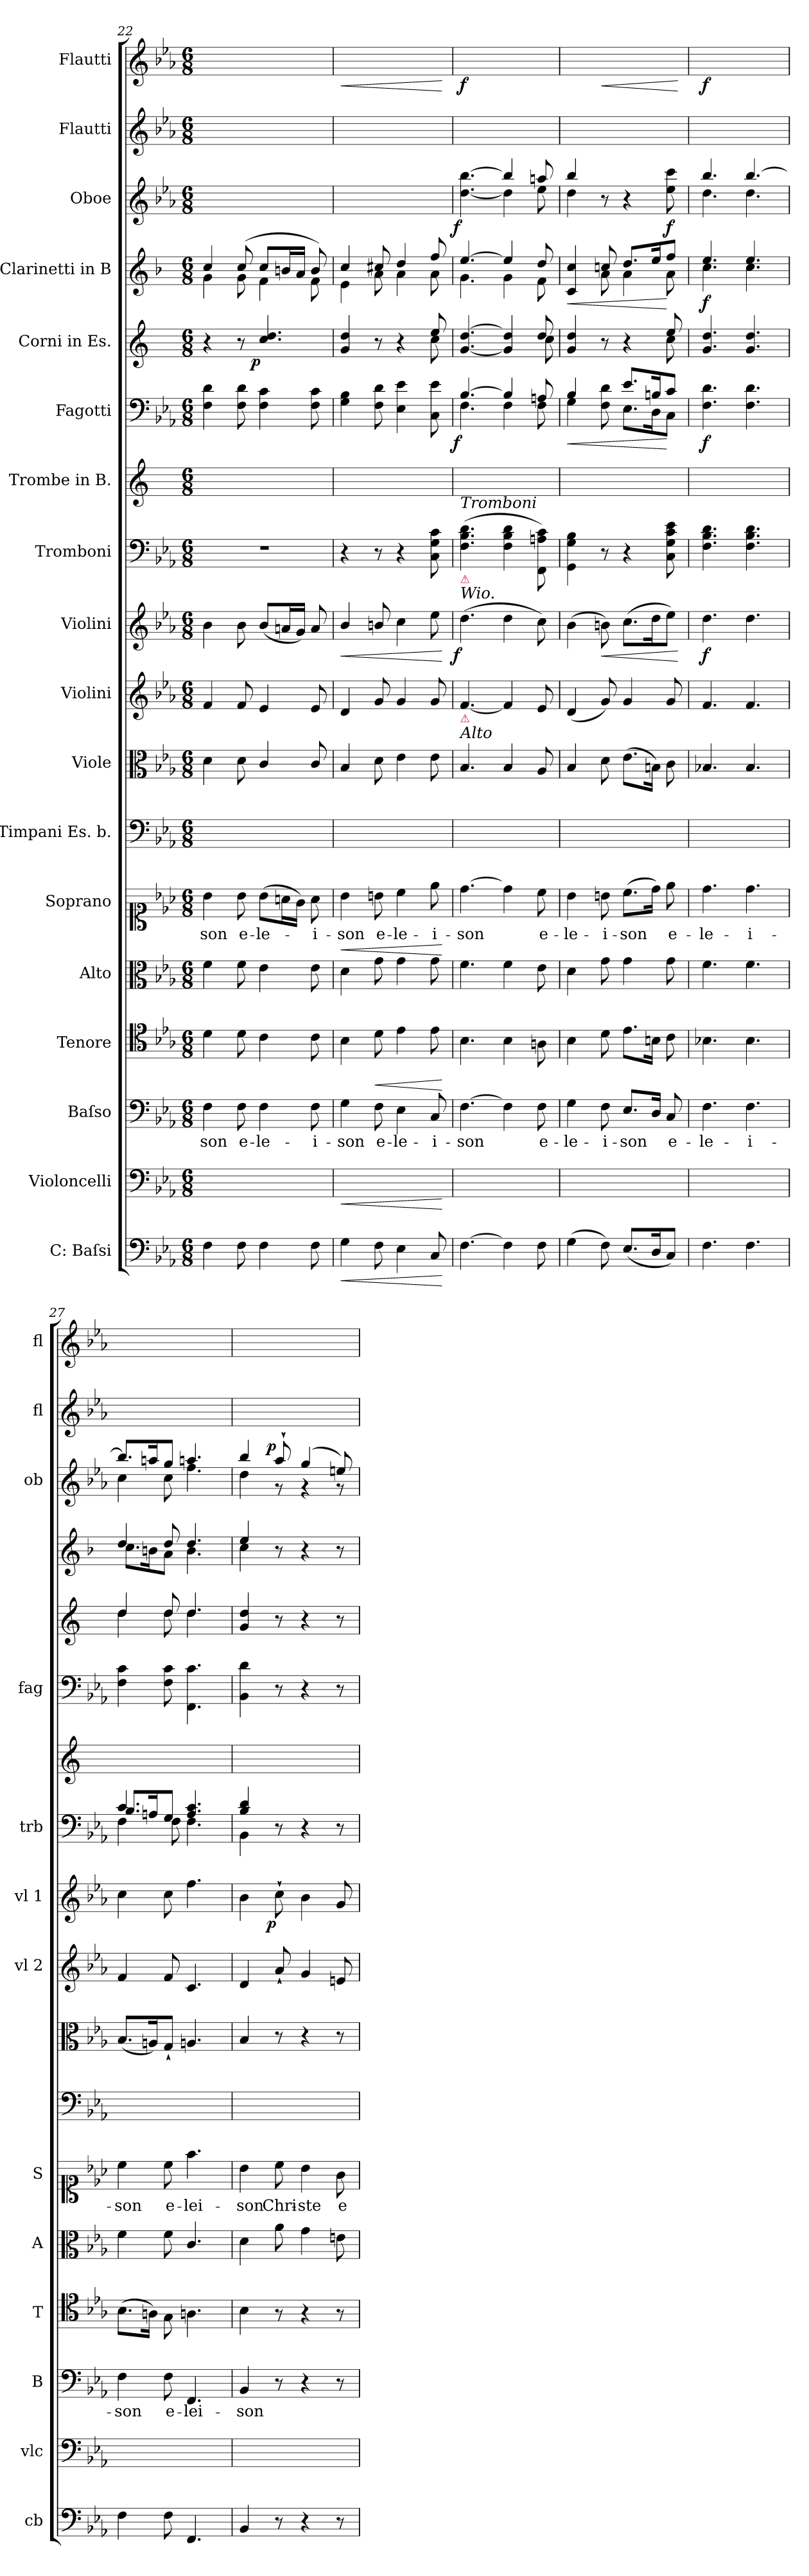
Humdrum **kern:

**kern	**dynam	**kern	**dynam	**kern	**text	**dynam	**kern	**kern	**dynam	**kern	**text	**kern	**kern	**kern	**kern	**dynam	**kern	**kern	**kern	**dynam	**kern	**dynam	**kern	**dynam	**kern	**dynam	**kern	**kern	**dynam
*part18	*part18	*part17	*part17	*part16	*part16	*part16	*part15	*part14	*part14	*part13	*part13	*part12	*part11	*part10	*part9	*part9	*part8	*part7	*part6	*part6	*part5	*part5	*part4	*part4	*part3	*part3	*part2	*part1	*part1
*staff18	*staff18	*staff17	*staff17	*staff16	*staff16	*staff16	*staff15	*staff14	*staff14	*staff13	*staff13	*staff12	*staff11	*staff10	*staff9	*staff9	*staff8	*staff7	*staff6	*staff6	*staff5	*staff5	*staff4	*staff4	*staff3	*staff3	*staff2	*staff1	*staff1
*I"C: Baſsi	*	*I"Violoncelli	*	*I"Baſso	*	*	*I"Tenore	*I"Alto	*	*I"Soprano	*	*I"Timpani Es. b.	*I"Viole	*I"Violini	*I"Violini	*	*I"Tromboni	*I"Trombe in B.	*I"Fagotti	*	*I"Corni in Es.	*	*I"Clarinetti in B	*	*I"Oboe	*	*I"Flautti	*I"Flautti	*
*I'cb	*	*I'vlc	*	*I'B	*	*	*I'T	*I'A	*	*I'S	*	*	*	*I'vl 2	*I'vl 1	*	*I'trb	*	*I'fag	*	*	*	*	*	*I'ob	*	*I'fl	*I'fl	*
*clefF4	*	*clefF4	*	*clefF4	*	*	*clefC4	*clefC3	*	*clefC1	*	*clefF4	*clefC3	*clefG2	*clefG2	*	*clefF4	*clefG2	*clefF4	*	*clefG2	*	*clefG2	*	*clefG2	*	*clefG2	*clefG2	*
*	*	*	*	*	*	*	*	*	*	*	*	*	*	*	*	*	*	*	*	*	*ITrd5c9	*	*ITrd1c2	*	*	*	*	*	*
*k[b-e-a-]	*	*k[b-e-a-]	*	*k[b-e-a-]	*	*	*k[b-e-a-]	*k[b-e-a-]	*	*k[b-e-a-]	*	*k[b-e-a-]	*k[b-e-a-]	*k[b-e-a-]	*k[b-e-a-]	*	*k[b-e-a-]	*k[]	*k[b-e-a-]	*	*k[b-e-a-]	*	*k[b-e-a-]	*	*k[b-e-a-]	*	*k[b-e-a-]	*k[b-e-a-]	*
*M6/8	*	*M6/8	*	*M6/8	*	*	*M6/8	*M6/8	*	*M6/8	*	*M6/8	*M6/8	*M6/8	*M6/8	*	*M6/8	*M6/8	*M6/8	*	*M6/8	*	*M6/8	*	*M6/8	*	*M6/8	*M6/8	*
=22	=22	=22	=22	=22	=22	=22	=22	=22	=22	=22	=22	=22	=22	=22	=22	=22	=22	=22	=22	=22	=22	=22	=22	=22	=22	=22	=22	=22	=22
*	*	*	*	*	*	*	*	*	*	*	*	*	*	*	*	*	*	*	*	*	*	*	*^	*	*	*	*	*	*
4F\	.	4F\yy	.	4F\	-son	.	4d\	4f\	.	4b-\	-son	2.ryy	4d\	4f/	4b-\	.	2.r	2.ryy	4F\ 4d\	.	4r	.	4b-/	4f\	.	2.ryy	.	2.ryy	4bb-\yy	.
8F\	.	8F\yy	.	8F\	e-	.	8d\	8f\	.	8b-\	e-	.	8d\	8f/	8b-\	.	.	.	8F\ 8d\	.	8r	.	(>8b-/	8f\	.	.	.	.	8bb-\yy	.
!	!	!	!	!	!	!	!	!	!	!	!	!	!	!	!	!	!	!	!	!	!	!LO:DY:b:rj	!	!	!	!	!	!	!	!
4F\	.	4F\yy	.	4F\	-le-	.	4c\	4e-\	.	(>8b-\L	-le-	.	4c/	4e-/	(<8b-/L	.	.	.	4F\ 4c\	.	4.e-/ 4.f/	p	8b-/L	4e-\	.	.	.	.	(<8bb-/Lyy	.
.	.	.	.	.	.	.	.	.	.	16an\L	.	.	.	.	16an/L	.	.	.	.	.	.	.	16an/L	.	.	.	.	.	16aan/Lyy	.
.	.	.	.	.	.	.	.	.	.	16g\JJ)	.	.	.	.	16g/JJ)	.	.	.	.	.	.	.	16g/JJ	.	.	.	.	.	16gg/JJyy)	.
8F\	.	8F\yy	.	8F\	-i-	.	8c\	8e-\	.	8a\	-i-	.	8c/	8e-/	8a/	.	.	.	8F\ 8c\	.	.	.	8a/)	8e-\	.	.	.	.	8aa/yy	.
=23	=23	=23	=23	=23	=23	=23	=23	=23	=23	=23	=23	=23	=23	=23	=23	=23	=23	=23	=23	=23	=23	=23	=23	=23	=23	=23	=23	=23	=23	=23
!	!LO:HP:b	!	!LO:HP:b	!	!	!	!	!	!LO:HP:a	!	!	!	!	!	!	!LO:HP:b	!	!	!	!	!	!	!	!	!	!	!	!	!	!LO:HP:b
*	*	*	*	*	*	*	*	*	*	*	*	*	*	*	*	*	*	*	*	*	*^	*	*	*	*	*	*	*	*	*
4G\	<	4G\yy	<	4G\	-son	.	4B-\	4d\	<	4b-\	-son	2.ryy	4B-/	4d/	4b-/	<	4r	2.ryy	4G\ 4B-\	.	4B-/ 4f/	4rDyy	.	4b-/	4d\	.	2.ryy	.	2.ryy	4bb-/yy	<
!	!	!	!	!	!	!LO:HP:a	!	!	!	!	!	!	!	!	!	!	!	!	!	!	!	!	!	!	!	!	!	!	!	!	!
8F\	.	8F\yy	.	8F\	e-	<	8d\	8g\	.	8bn\	e-	.	8d\	8g/	8bn/	.	8r	.	8F\ 8d\	.	8r	8rDyy	.	8bn/	8g\	.	.	.	.	8bbn/yy	.
4E-\	.	4E-\yy	.	4E-\	-le-	.	4e-\	4g\	.	4cc\	-le-	.	4e-\	4g/	4cc\	.	4r	.	4E-\ 4e-\	.	4r	4rDyy	.	4cc/	4g\	.	.	.	.	4ccc\yy	.
8C/	.	8C/yy	.	8C/	-i-	.	8e-\	8g\	.	8ee-\	-i-	.	8e-\	8g/	8ee-\	.	8C\ 8G\ 8c\	.	8C\ 8e-\	.	8g/	8e-\	.	8ee-/	8g\	.	.	.	.	8eee-\yy	.
*	*	*	*	*	*	*	*	*	*	*	*	*	*	*	*	*	*	*	*	*	*v	*v	*	*	*	*	*	*	*	*	*
*	*	*	*	*	*	*	*	*	*	*	*	*	*	*	*	*	*	*	*	*	*	*	*v	*v	*	*	*	*	*	*
.	[	.	[	.	.	[	.	.	[	.	.	.	.	.	.	[	.	.	.	.	.	.	.	.	.	.	.	.	[
=24	=24	=24	=24	=24	=24	=24	=24	=24	=24	=24	=24	=24	=24	=24	=24	=24	=24	=24	=24	=24	=24	=24	=24	=24	=24	=24	=24	=24	=24
*	*	*	*	*	*	*	*	*	*	*	*	*	*	*	*	*	*	*	*^	*	*^	*	*^	*	*^	*	*	*	*
!	!	!	!	!	!	!	!	!	!	!	!	!	!	!	!	!	!LO:TX:a:i:t=Tromboni	!	!	!	!	!	!	!	!	!	!	!	!	!	!	!	!
!	!	!	!	!	!	!	!	!	!	!	!	!	!	!	!LO:TX:a:i:t=Wio.	!	!	!	!	!	!	!	!	!	!	!	!	!	!	!	!	!	!
!	!	!	!	!	!	!	!	!	!	!	!	!	!	!	!LO:TX:a:color=crimson:t=⚠	!	!	!	!	!	!	!	!	!	!	!	!	!	!	!	!	!	!
!	!	!	!	!	!	!	!	!	!	!	!	!	!LO:TX:a:i:t=Alto	!	!	!	!	!	!	!	!	!	!	!	!	!	!	!	!	!	!	!	!
!	!	!	!	!	!	!	!	!	!	!	!	!	!LO:TX:a:color=crimson:t=⚠	!	!	!	!	!	!	!	!	!	!	!	!	!	!	!	!	!	!	!	!
!	!	!	!	!	!	!	!	!	!	!	!	!	!	!	!	!LO:DY:b:rj	!	!	!	!	!LO:DY:b:rj	!	!	!	!	!	!	!	!	!LO:DY:b:rj	!	!	!
[4.F\	.	[4.F\yy	.	[4.F\	-son	.	4.B-\	4.f\	.	[4.dd\	-son	2.ryy	4.B-/	[4.f/	(>4.dd\	f	(>4.F\ 4.B-\ 4.d\	2.ryy	[4.B-/	4.F\	f	[4.B-/ [4.f/	4.ryy	.	[4.dd/	4.f\	.	[4.dd\ [4.bb-\	4.rFyy	f.	2.ryy	(>4.ddd\yy	f
4F\]	.	4F\yy]	.	4F\]	.	.	4B-\	4f\	.	4dd\]	.	.	4B-/	4f/]	4dd\	.	4F\ 4B-\ 4d\	.	4B-/]	4F\	.	4B-]/ 4f]/	4rBByy	.	4dd/]	4f\	.	4bb-/]	4dd\]	.	.	4ddd\yy	.
8F\	.	8F\yy	.	8F\	e-	.	8An\	8e-\	.	8cc\	e-	.	8A-/	8e-/	8cc\)	.	8FF\ 8An\ 8c\)	.	8An/	8F\	.	8f/	8e-\	.	8cc/	8e-\	.	8aan/	8ee-\	.	.	8ccc\yy)	.
=25	=25	=25	=25	=25	=25	=25	=25	=25	=25	=25	=25	=25	=25	=25	=25	=25	=25	=25	=25	=25	=25	=25	=25	=25	=25	=25	=25	=25	=25	=25	=25	=25	=25
!	!	!	!	!	!	!	!	!	!	!	!	!	!	!	!	!	!	!	!	!	!LO:HP:b	!	!	!	!	!	!LO:HP:b	!	!	!	!	!	!
(>4G\	.	(>4G\yy	.	4G\	-le-	.	4B-\	4d\	.	4b-\	-le-	2.ryy	4B-/	(<4d/	(>4b-\	.	4GG\ 4G\ 4B-\	2.ryy	4B-/	4G\	<	4B-/ 4f/	4.ryy	.	4B-/ 4b-/	4ryy	<	4bb-/	4dd\	.	2.ryy	(>4bb-\yy	.
!	!	!	!	!	!	!	!	!	!	!	!	!	!	!	!	!LO:HP:b	!	!	!	!	!	!	!	!	!	!	!	!	!	!	!	!	!LO:HP:b
8F\)	.	8F\yy)	.	8F\	-i-	.	8d\	8g\	.	8bn\	-i-	.	8d\	8g/)	8bn\)	<	8r	.	8F\ 8d\	8rCCyy	.	8r	.	.	8b-X/	8g\	.	8r	8rAyy	.	.	8bbn\yy)	<
(<8.E-/L	.	(<8.E-/Lyy	.	8.E-/L	-son	.	8.e-\L	4g\	.	(>8.cc\L	-son	.	(>8.e-\L	4g/	(>8.cc\L	.	4r	.	8.e-/L	8.E-\L	.	4r	4rBByy	.	8.cc/L	4g\	.	4r	4rAyy	.	.	(>8.ccc\Lyy	.
16D/K	.	16D/Kyy	.	16D/Jk	.	.	16Bn\Jk	.	.	16dd\Jk)	.	.	16Bn\Jk)	.	16dd\K	.	.	.	16Bn/K	16D\K	.	.	.	.	16dd/K	.	.	.	.	.	.	16ddd\Kyy	.
8C/J)	.	8C/Jyy)	.	8C/	e-	.	8c\	8g\	.	8ee-\	e-	.	8c\	8g/	8ee-\J)	.	8C\ 8G\ 8c\ 8e-\	.	8c/J	8C\J	[	8g/	8e-\	.	8ee-/J	8g\	[	8ee-\ 8ccc\	8rFyy	f	.	8eee-\Jyy)	.
*	*	*	*	*	*	*	*	*	*	*	*	*	*	*	*	*	*	*	*v	*v	*	*	*	*	*v	*v	*	*v	*v	*	*	*	*
*	*	*	*	*	*	*	*	*	*	*	*	*	*	*	*	*	*	*	*	*	*v	*v	*	*	*	*	*	*	*	*
.	.	.	.	.	.	.	.	.	.	.	.	.	.	.	.	[	.	.	.	.	.	.	.	.	.	.	.	.	[
=26	=26	=26	=26	=26	=26	=26	=26	=26	=26	=26	=26	=26	=26	=26	=26	=26	=26	=26	=26	=26	=26	=26	=26	=26	=26	=26	=26	=26	=26
*	*	*	*	*	*	*	*	*	*	*	*	*	*	*	*	*	*	*	*	*	*	*	*^	*	*^	*	*	*	*
!	!	!	!	!	!	!	!	!	!	!	!	!	!	!	!	!	!	!	!	!LO:DY:b	!	!	!	!	!LO:DY:b	!	!	!	!	!	!
4.F\	.	4.F\yy	.	4.F\	-le-	.	4.B-X\	4.f\	.	4.dd\	-le-	2.ryy	4.B-X/	4.f/	4.dd\	f	4.F\ 4.B-\ 4.d\	2.ryy	4.F\ 4.d\	f	4.B-/ 4.f/	.	4.dd/	4.b-\	f	4.bb-/	4.dd\	.	2.ryy	4.ddd\yy	f
4.F\	.	4.F\yy	.	4.F\	-i-	.	4.B-\	4.f\	.	4.dd\	-i-	.	4.B-/	4.f/	4.dd\	.	4.F\ 4.B-\ 4.d\	.	4.F\ 4.d\	.	4.B-/ 4.f/	.	4.dd/	4.b-\	.	[4.bb-/	4.dd\	.	.	4.ddd\yy	.
=27	=27	=27	=27	=27	=27	=27	=27	=27	=27	=27	=27	=27	=27	=27	=27	=27	=27	=27	=27	=27	=27	=27	=27	=27	=27	=27	=27	=27	=27	=27	=27
*	*	*	*	*	*	*	*	*	*	*	*	*	*	*	*	*	*^	*	*	*	*^	*	*	*	*	*	*	*	*	*	*
*	*	*	*	*	*	*	*	*	*	*	*	*	*	*	*	*	*	*^	*	*	*	*	*	*	*	*	*	*	*	*	*	*	*
4F\	.	4F\yy	.	4F\	-son	.	(>8.B-\L	4f\	.	4cc\	-son	2.ryy	(<8.B-/L	4f/	4cc\	.	4.c/	8.B-/L	4F\	2.ryy	4F\ 4c\	.	4f/	4f\	.	4cc/	8.b-\L	.	8.bb-/L]	4cc\	.	2.ryy	4ccc\yy	.
.	.	.	.	.	.	.	16An\Jk)	.	.	.	.	.	16An/K)	.	.	.	.	16An/K	.	.	.	.	.	.	.	.	16an\K	.	16aan/K	.	.	.	.	.
8F\	.	8F\yy	.	8F\	e-	.	8G\	8f\	.	8cc\	e-	.	8G`</J	8f/	8cc\	.	.	8G/J	8F\	.	8F\ 8c\	.	8f/	8f\	.	8cc/	8g\J	.	8gg/J	8cc\	.	.	8ccc\yy	.
4.FF/	.	4.FF/yy	.	4.FF/	-lei-	.	4.An\	4.c/	.	4.ff\	-lei-	.	4.An/	4.c/	4.ff\	.	4.A/ 4.c/	4.F\	4.ryy	.	4.FF\ 4.c\	.	4.f/	4.f\	.	4.cc/	4.a\	.	4.aan/	4.ff\	.	.	4.fff\yy	.
*	*	*	*	*	*	*	*	*	*	*	*	*	*	*	*	*	*	*v	*v	*	*	*	*v	*v	*	*	*	*	*	*	*	*	*	*
=28	=28	=28	=28	=28	=28	=28	=28	=28	=28	=28	=28	=28	=28	=28	=28	=28	=28	=28	=28	=28	=28	=28	=28	=28	=28	=28	=28	=28	=28	=28	=28	=28
4BB-/	.	4BB-/yy	.	4BB-/	-son	.	4B-\	4d\	.	4b-\	-son	2.ryy	4B-/	4d/	4b-\	.	4B-/ 4d/	4BB-\	2.ryy	4BB-\ 4d\	.	4B-/ 4f/	.	4dd/	4b-\	.	4bb-/	4dd\	.	2.ryy	4bb-\yy	.
!	!	!	!	!	!	!	!	!	!	!	!	!	!	!	!	!LO:DY:b:rj	!	!	!	!	!	!	!	!	!	!	!	!	!LO:DY:a:rj	!	!	!
8r	.	8ryy	.	8r	.	.	8r	8a-\	.	8cc\	Chri-	.	8r	8a-`>/	8cc`>\	p	8r	8rCCyy	.	8r	.	8r	.	8r	8rAyy	.	8aa-`>/	8rg	p	.	8ccc`>\yy	.
4r	.	4ryy	.	4r	.	.	4r	4g\	.	4b-\	-ste	.	4r	4g/	4b-\	.	4r	4rCCyy	.	4r	.	4r	.	4r	4rAyy	.	(>4gg/	4rg	.	.	4bb-\yy	.
8r	.	8ryy	.	8r	.	.	8r	8en\	.	8g\	e-	.	8r	8en/	8g/	.	8r	8rCCyy	.	8r	.	8r	.	8r	8rAyy	.	8een/)	8rg	.	.	8gg/yy	.
*	*	*	*	*	*	*	*	*	*	*	*	*	*	*	*	*	*	*	*	*	*	*	*	*v	*v	*	*	*	*	*	*	*
*	*	*	*	*	*	*	*	*	*	*	*	*	*	*	*	*	*v	*v	*	*	*	*	*	*	*	*v	*v	*	*	*	*
=	=	=	=	=	=	=	=	=	=	=	=	=	=	=	=	=	=	=	=	=	=	=	=	=	=	=	=	=	=
*-	*-	*-	*-	*-	*-	*-	*-	*-	*-	*-	*-	*-	*-	*-	*-	*-	*-	*-	*-	*-	*-	*-	*-	*-	*-	*-	*-	*-	*-
